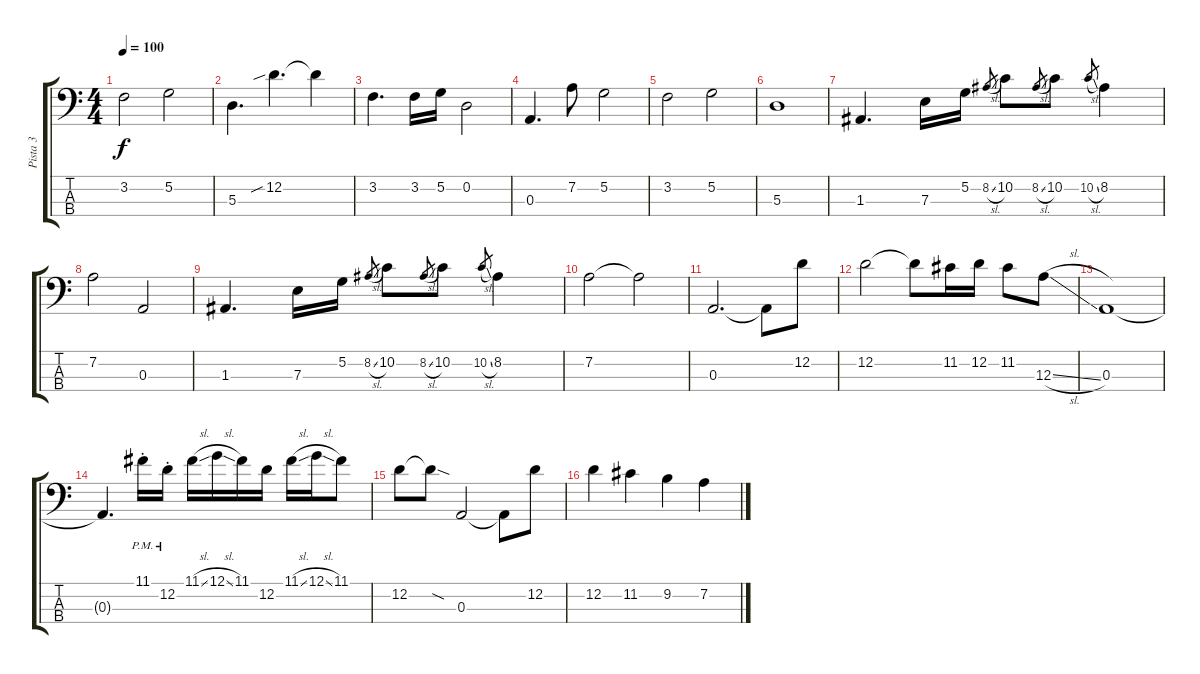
\track ("Pista 3" "Pista 3") {instrument electricbassfinger}
\staff {score tabs}
\tuning (G2 D2 A1 D1) {hide}
\ts (4 4)
\tempo 100
\clef f4
\ks c
3.2.2{dy f} 5.2.2 |
5.3.4{d} 12.2{sib}.4{d} 12.2{t}.4 |
3.2.4{d} 3.2.16 5.2.16 0.2.2 |
0.3.4{d} 7.2.8 5.2.2 |
3.2.2 5.2.2 |
5.3.1 |
1.3.4{d} 7.3.16 5.2.16 8.2{sl}.8{gr} 10.2.8 8.2{sl}.8{gr} 10.2.8 10.2{sl}.8{gr} 8.2.4 |
7.2.2 0.3.2 |
1.3.4{d} 7.3.16 5.2.16 8.2{sl}.8{gr} 10.2.8 8.2{sl}.8{gr} 10.2.8 10.2{sl}.8{gr} 8.2.4 |
7.2.2 7.2{t}.2 |
0.3.2{d} 0.3{t}.8 12.2.8 |
12.2.2 12.2{t}.8 11.2.16 12.2.16 11.2.8 12.3{sl}.8 |
0.3.1 |
0.3{t}.4{d} 11.1{pm st}.16 12.2{pm st}.16 11.1{sl}.16 12.1{sl}.16 11.1.16 12.2.16 11.1{sl}.16 12.1{sl}.16 11.1.8 |
12.2.8 12.2{sod t}.8 0.3.2 0.3{t}.8 12.2.8 |
12.2.4 11.2.4 9.2.4 7.2.4
